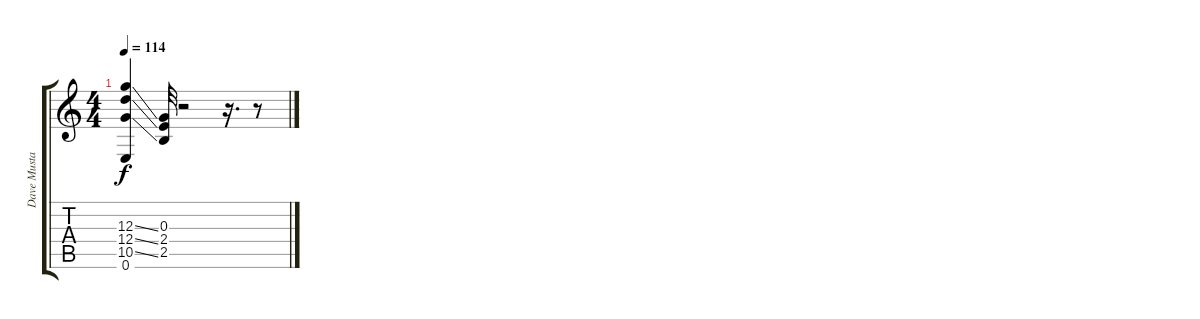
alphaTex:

\track ("Dave Mustaine" "Dave Musta") {instrument distortionguitar}
\staff {score tabs}
\tuning (E4 B3 G3 D3 A2 E2) {hide}
\ts (4 4)
\tempo 114
\clef g2
\ks c
(12.3{ss} 12.4{ss} 10.5{ss} 0.6).4{dy f} (0.3 2.4 2.5).32 r.2 r.16{d} r.8
